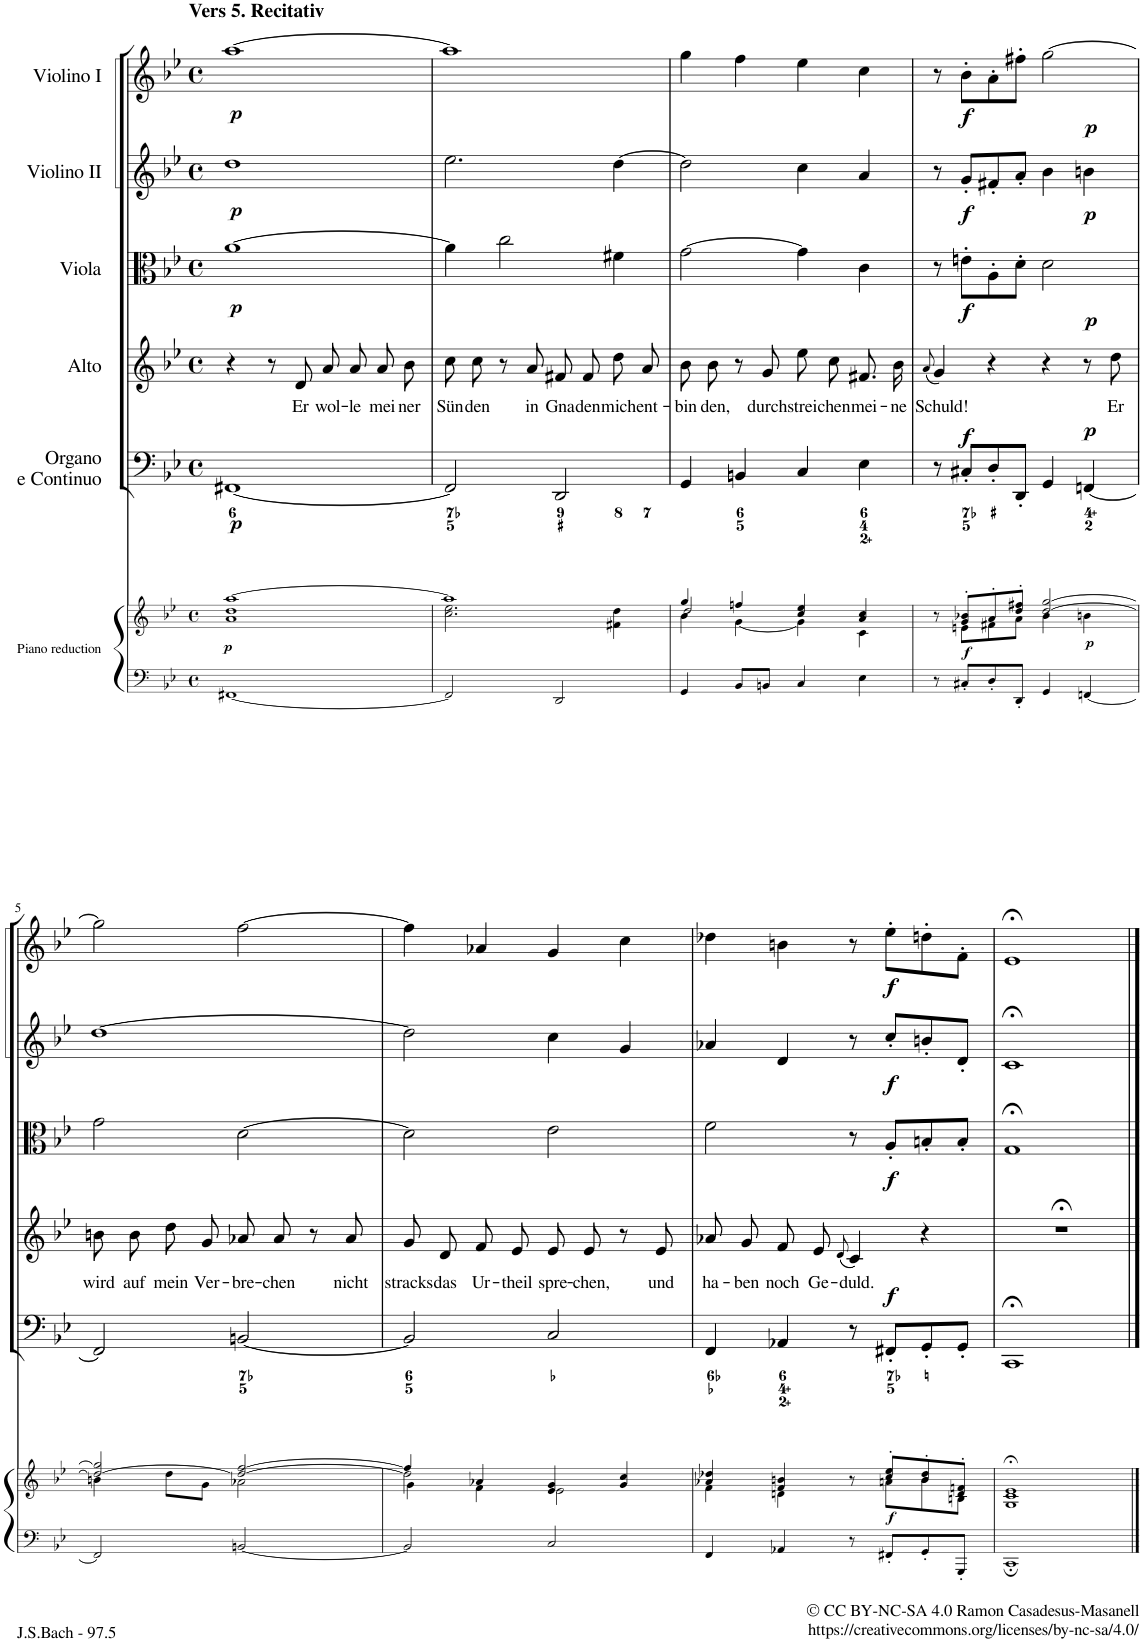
**kern	**kern	**kern	**dynam	**kern	**text	**kern	**dynam	**kern	**dynam	**kern	**dynam
*part6	*part6	*part5	*part5	*part4	*part4	*part3	*part3	*part2	*part2	*part1	*part1
*staff7	*staff6	*staff5	*staff5	*staff4	*staff4	*staff3	*staff3	*staff2	*staff2	*staff1	*staff1
*I"Piano reduction	*	*I"Organo e Continuo	*	*I"Alto	*	*I"Viola	*	*I"Violino II	*	*I"Violino I	*
*I'Pno	*	*	*	*	*	*	*	*	*	*	*
*stria5	*stria5	*	*	*	*	*	*	*	*	*	*
*clefF4	*clefG2	*clefF4	*	*clefG2	*	*clefC3	*	*clefG2	*	*clefG2	*
*k[b-e-]	*k[b-e-]	*k[b-e-]	*	*k[b-e-]	*	*k[b-e-]	*	*k[b-e-]	*	*k[b-e-]	*
*M4/4	*M4/4	*M4/4	*	*M4/4	*	*M4/4	*	*M4/4	*	*M4/4	*
*met(c)	*met(c)	*met(c)	*	*met(c)	*	*met(c)	*	*met(c)	*	*met(c)	*
=1	=1	=1	=1	=1	=1	=1	=1	=1	=1	=1	=1
*	*^	*	*	*	*	*	*	*	*	*	*
!	!	!	!	!	!	!	!	!	!	!	!LO:TX:a:B:t=Vers 5. Recitativ	!
[1FF#X	[1aa	1a 1dd	[1FF#X	.	4r	.	[1a	.	1dd	.	[1aa	.
.	.	.	.	.	8r	.	.	.	.	.	.	.
!	!	!	!	!	!	!LO:LY:b	!	!	!	!	!	!
.	.	.	.	.	8d/	Er	.	.	.	.	.	.
!	!	!	!	!	!	!LO:LY:b	!	!	!	!	!	!
.	.	.	.	.	8a/L	wol-	.	.	.	.	.	.
!	!	!	!	!	!	!LO:LY:b	!	!	!	!	!	!
.	.	.	.	.	8a/J	-le	.	.	.	.	.	.
!	!	!	!	!	!	!LO:LY:b	!	!	!	!	!	!
.	.	.	.	.	8a/L	mei-	.	.	.	.	.	.
!	!	!	!	!	!	!LO:LY:b	!	!	!	!	!	!
.	.	.	.	.	8b-/J	-ner	.	.	.	.	.	.
=2	=2	=2	=2	=2	=2	=2	=2	=2	=2	=2	=2	=2
!	!	!	!	!	!	!LO:LY:b	!	!	!	!	!	!
2FF#/]	1aa]	2.cc\ 2.ee-\	2FF#/]	.	8cc\L	Sün-	4a\]	.	2.ee-\	.	1aa]	.
!	!	!	!	!	!	!LO:LY:b	!	!	!	!	!	!
.	.	.	.	.	8cc\J	-den	.	.	.	.	.	.
.	.	.	.	.	8r	.	2cc\	.	.	.	.	.
!	!	!	!	!	!	!LO:LY:b	!	!	!	!	!	!
.	.	.	.	.	8a/	in	.	.	.	.	.	.
!	!	!	!	!	!	!LO:LY:b	!	!	!	!	!	!
2DD/	.	.	2DD/	.	8f#X/L	Gna-	.	.	.	.	.	.
!	!	!	!	!	!	!LO:LY:b	!	!	!	!	!	!
.	.	.	.	.	8f#/J	-den	.	.	.	.	.	.
!	!	!	!	!	!	!LO:LY:b	!	!	!	!	!	!
.	.	4f#X\ 4dd\	.	.	8dd\L	mich	4f#X\	.	[4dd\	.	.	.
!	!	!	!	!	!	!LO:LY:b	!	!	!	!	!	!
.	.	.	.	.	8a\J	ent-	.	.	.	.	.	.
=3	=3	=3	=3	=3	=3	=3	=3	=3	=3	=3	=3	=3
*	*	*^	*	*	*	*	*	*	*	*	*	*
!	!	!	!	!	!	!	!LO:LY:b	!	!	!	!	!	!
4GG/	4gg/	4b-\	2dd/	4GG/	.	8b-\L	-bin-	[2g\	.	2dd\]	.	4gg\	.
!	!	!	!	!	!	!	!LO:LY:b	!	!	!	!	!	!
.	.	.	.	.	.	8b-\J	-den,	.	.	.	.	.	.
8BB-/L	4ffn/	[4g\	.	4BBn/	.	8r	.	.	.	.	.	4ff\	.
!	!	!	!	!	!	!	!LO:LY:b	!	!	!	!	!	!
8BBn/J	.	.	.	.	.	8g/	durch-	.	.	.	.	.	.
!	!	!	!	!	!	!	!LO:LY:b	!	!	!	!	!	!
4C/	4cc/ 4ee-/	4g\]	2ryy	4C/	.	8ee-\L	-strei-	4g\]	.	4cc\	.	4ee-\	.
!	!	!	!	!	!	!	!LO:LY:b	!	!	!	!	!	!
.	.	.	.	.	.	8cc\J	-chen	.	.	.	.	.	.
!	!	!	!	!	!	!	!LO:LY:b	!	!	!	!	!	!
4E-\	4a/ 4cc/	4c\	.	4E-\	.	8.f#X/L	mei-	4c\	.	4a/	.	4cc\	.
!	!	!	!	!	!	!	!LO:LY:b	!	!	!	!	!	!
.	.	.	.	.	.	16b-/Jk	-ne	.	.	.	.	.	.
*	*v	*v	*v	*	*	*	*	*	*	*	*	*	*
=4	=4	=4	=4	=4	=4	=4	=4	=4	=4	=4	=4
.	.	.	.	(8qa/	.	.	.	.	.	.	.
*	*^	*	*	*	*	*	*	*	*	*	*
!	!	!	!	!	!	!LO:LY:b	!	!	!	!	!	!
8r	8r	8ryy	8r	.	4g/)	Schuld!	8r	.	8r	.	8r	.
!	!	!	!	!LO:DY:a	!	!	!	!LO:DY:b	!	!LO:DY:b	!	!LO:DY:b
8C#X'/L	8g/' 8b-X/'L	8en\L	8C#X'/L	f	.	.	8en'\L	f	8g'/L	f	8b-'\L	f
8D'/	8a'/	8f#X\	8D'/	.	4r	.	8A'\	.	8f#X'/	.	8a'\	.
8DD'/J	8dd/' 8ff#X/'J	8a\J	8DD'/J	.	.	.	8d'\J	.	8a'/J	.	8ff#X'\J	.
!	!	!	!	!	!	!	!	!LO:DY:b	!	!	!	!LO:DY:b
4GG/	[2dd/ [2gg/	4b-\	4GG/	.	4r	.	2d\	p	4b-\	.	[2gg\	p
!	!	!	!	!LO:DY:a	!	!	!	!	!	!LO:DY:b	!	!
[4FFn/	.	4bn\	[4FFn/	p	8r	.	.	.	4bn\	p	.	.
!	!	!	!	!	!	!LO:LY:b	!	!	!	!	!	!
.	.	.	.	.	8dd\	Er	.	.	.	.	.	.
!!LO:LB:g=z
=5	=5	=5	=5	=5	=5	=5	=5	=5	=5	=5	=5	=5
!	!	!	!	!	!	!LO:LY:b	!	!	!	!	!	!
2FF/]	2dd/_ 2gg/]	4bn\	2FF/]	.	8bn\L	wird	2g\	.	[1dd	.	2gg\]	.
!	!	!	!	!	!	!LO:LY:b	!	!	!	!	!	!
.	.	.	.	.	8b\J	auf	.	.	.	.	.	.
!	!	!	!	!	!	!LO:LY:b	!	!	!	!	!	!
.	.	8dd\L	.	.	8dd\L	mein	.	.	.	.	.	.
!	!	!	!	!	!	!LO:LY:b	!	!	!	!	!	!
.	.	8g\J	.	.	8g\J	Ver-	.	.	.	.	.	.
!	!	!	!	!	!	!LO:LY:b	!	!	!	!	!	!
[2BBn/	2dd/_ [2ff/	2a-X\	[2BBn/	.	8a-X/L	-bre-	[2d\	.	.	.	[2ff\	.
!	!	!	!	!	!	!LO:LY:b	!	!	!	!	!	!
.	.	.	.	.	8a-/J	-chen	.	.	.	.	.	.
.	.	.	.	.	8r	.	.	.	.	.	.	.
!	!	!	!	!	!	!LO:LY:b	!	!	!	!	!	!
.	.	.	.	.	8a-/	nicht	.	.	.	.	.	.
=6	=6	=6	=6	=6	=6	=6	=6	=6	=6	=6	=6	=6
*	*	*^	*	*	*	*	*	*	*	*	*	*
!	!	!	!	!	!	!	!LO:LY:b	!	!	!	!	!	!
2BB/]	4ff/]	4g\	2dd\]	2BB/]	.	8g/L	stracks	2d\]	.	2dd\]	.	4ff\]	.
!	!	!	!	!	!	!	!LO:LY:b	!	!	!	!	!	!
.	.	.	.	.	.	8d/J	das	.	.	.	.	.	.
!	!	!	!	!	!	!	!LO:LY:b	!	!	!	!	!	!
.	4a-X/	4f\	.	.	.	8f/L	Ur-	.	.	.	.	4a-X/	.
!	!	!	!	!	!	!	!LO:LY:b	!	!	!	!	!	!
.	.	.	.	.	.	8e-/J	-theil	.	.	.	.	.	.
!	!	!	!	!	!	!	!LO:LY:b	!	!	!	!	!	!
2C/	4e-/ 4g/	2e-\	2ryy	2C/	.	8e-/L	spre-	2e-\	.	4cc\	.	4g/	.
!	!	!	!	!	!	!	!LO:LY:b	!	!	!	!	!	!
.	.	.	.	.	.	8e-/J	-chen,	.	.	.	.	.	.
.	4g/ 4cc/	.	.	.	.	8r	.	.	.	4g/	.	4cc\	.
!	!	!	!	!	!	!	!LO:LY:b	!	!	!	!	!	!
.	.	.	.	.	.	8e-/	und	.	.	.	.	.	.
*	*	*v	*v	*	*	*	*	*	*	*	*	*	*
=7	=7	=7	=7	=7	=7	=7	=7	=7	=7	=7	=7	=7
!	!	!	!	!	!	!LO:LY:b	!	!	!	!	!	!
4FF/	4a-X/ 4dd-X/	4f\	4FF/	.	8a-X/L	ha-	2f\	.	4a-X/	.	4dd-X\	.
!	!	!	!	!	!	!LO:LY:b	!	!	!	!	!	!
.	.	.	.	.	8g/J	-ben	.	.	.	.	.	.
!	!	!	!	!	!	!LO:LY:b	!	!	!	!	!	!
4AA-X/	4f/ 4bn/	4dn\	4AA-X/	.	8f/L	noch	.	.	4d/	.	4bn\	.
!	!	!	!	!	!	!LO:LY:b	!	!	!	!	!	!
.	.	.	.	.	8e-/J	Ge-	.	.	.	.	.	.
.	.	.	.	.	(8qd/	.	.	.	.	.	.	.
!	!	!	!	!	!	!LO:LY:b	!	!	!	!	!	!
8r	8r	8ryy	8r	.	4c/)	-duld.	8r	.	8r	.	8r	.
!	!	!	!	!LO:DY:a	!	!	!	!LO:DY:b	!	!LO:DY:b	!	!LO:DY:b
8FF#X'/L	8cc/' 8ee-/'L	8an\L	8FF#X'/L	f	.	.	8A'/L	f	8cc'/L	f	8ee-'\L	f
8GG'/	8b/' 8dd-/'	8b\	8GG'/	.	4r	.	8Bn'/	.	8bn'/	.	8ddn'\	.
8GGG'/J	8d/' 8fn/'J	8Bn\J	8GG'/J	.	.	.	8B'/J	.	8d'/J	.	8f'\J	.
*	*v	*v	*	*	*	*	*	*	*	*	*	*
=8	=8	=8	=8	=8	=8	=8	=8	=8	=8	=8	=8
1CC;	1G;< 1c;< 1e-;<	1CC;<	.	1r;<	.	1G;<	.	1c;<	.	1e-;<	.
==	==	==	==	==	==	==	==	==	==	==	==
*-	*-	*-	*-	*-	*-	*-	*-	*-	*-	*-	*-
